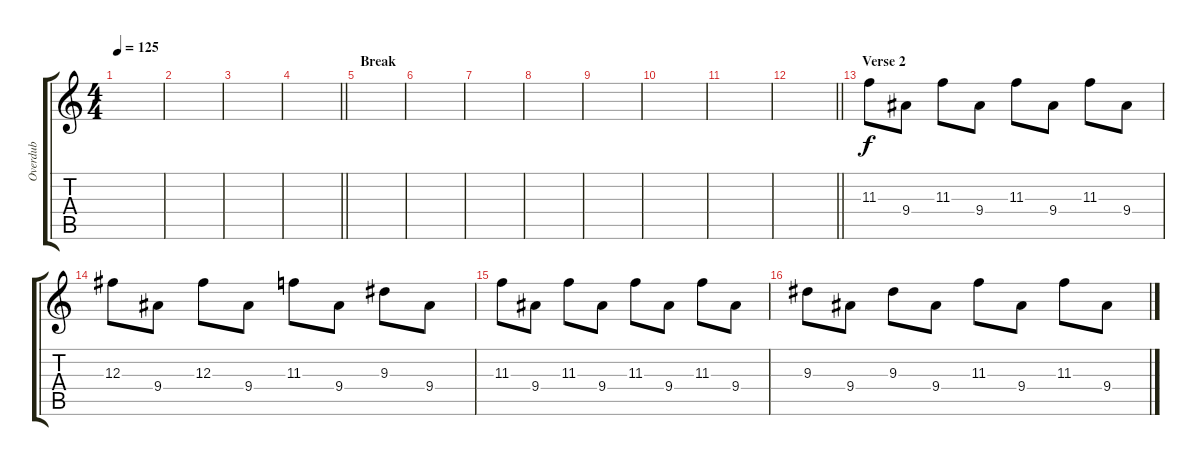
\track ("Overdub" "Overdub") {instrument electricguitarclean}
\staff {score tabs}
\tuning (Eb4 Bb3 Gb3 Db3 Ab2 Eb2) {hide}
\ts (4 4)
\tempo 125
\clef g2
\ks c
|
|
|
\barLineRight lightlight
|
\section ("" "Break")
|
|
|
|
|
|
|
\barLineRight lightlight
|
\section ("" "Verse 2")
11.3.8 9.4.8 11.3.8 9.4.8 11.3.8 9.4.8 11.3.8 9.4.8 |
12.3.8 9.4.8 12.3.8 9.4.8 11.3.8 9.4.8 9.3.8 9.4.8 |
11.3.8 9.4.8 11.3.8 9.4.8 11.3.8 9.4.8 11.3.8 9.4.8 |
9.3.8 9.4.8 9.3.8 9.4.8 11.3.8 9.4.8 11.3.8 9.4.8
